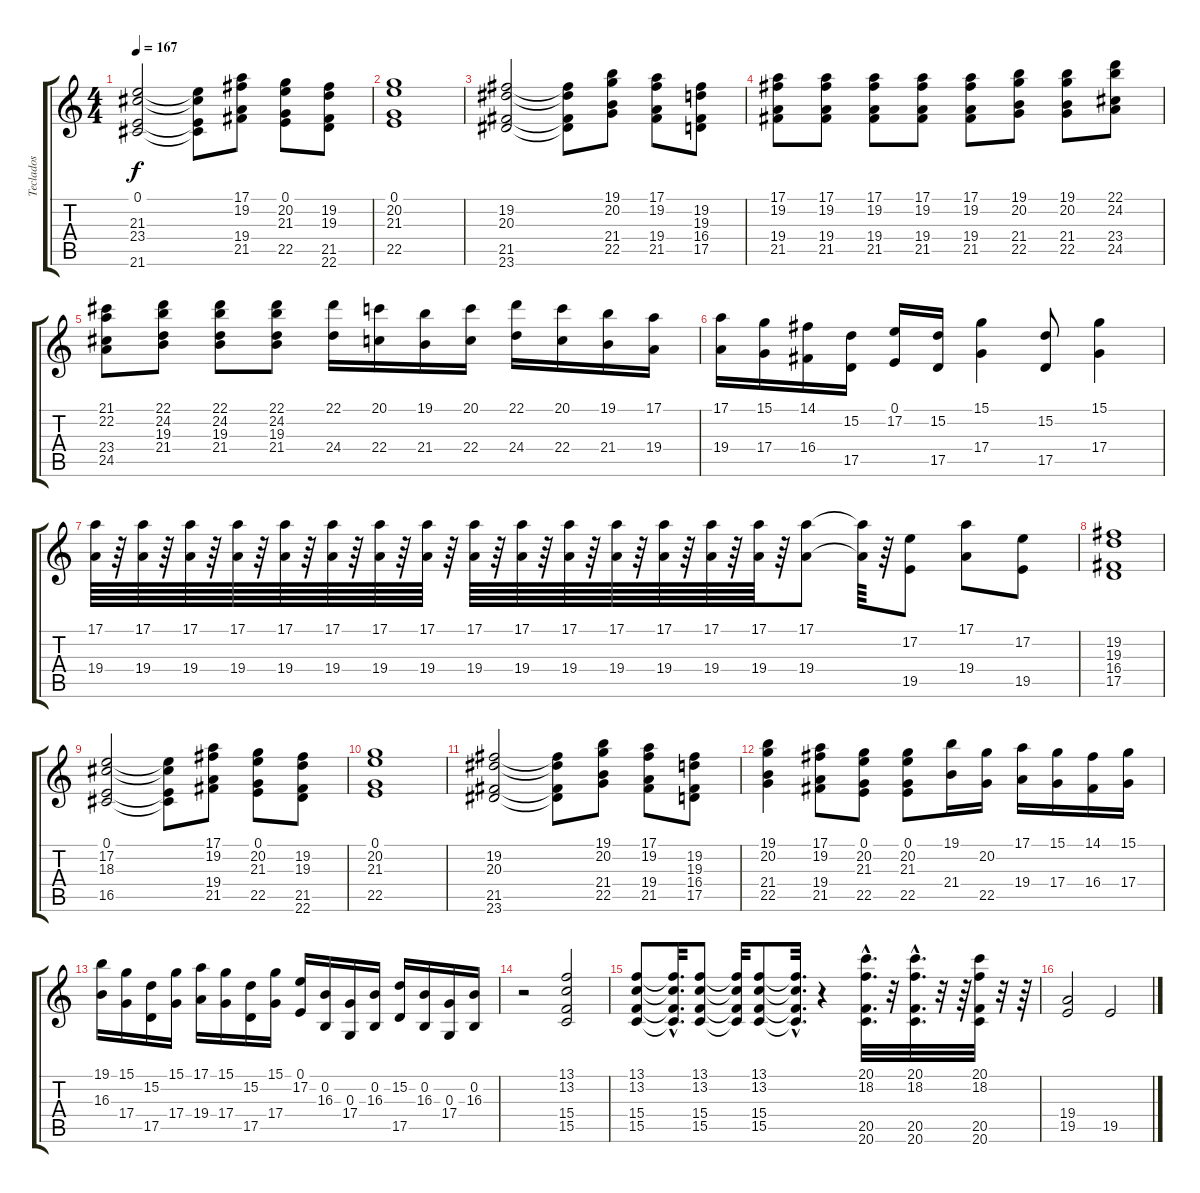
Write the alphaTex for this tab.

\track ("Teclados" "Teclados") {instrument stringensemble1}
\staff {score tabs}
\tuning (E4 B3 G3 D3 A2 E2) {hide}
\ts (4 4)
\tempo 167
\clef g2
\ks c
(0.1 21.3 23.4 21.6).2{dy f} (0.1{t} 21.3{t} 23.4{t} 21.6{t}).8 (17.1 19.2 19.4 21.5).8 (0.1 20.2 21.3 22.5).8 (19.2 19.3 21.5 22.6).8 |
(0.1 20.2 21.3 22.5).1 |
(19.2 20.3 21.5 23.6).2 (19.2{t} 20.3{t} 21.5{t} 23.6{t}).8 (19.1 20.2 21.4 22.5).8 (17.1 19.2 19.4 21.5).8 (19.2 19.3 16.4 17.5).8 |
(17.1 19.2 19.4 21.5).8 (17.1 19.2 19.4 21.5).8 (17.1 19.2 19.4 21.5).8 (17.1 19.2 19.4 21.5).8 (17.1 19.2 19.4 21.5).8 (19.1 20.2 21.4 22.5).8 (19.1 20.2 21.4 22.5).8 (22.1 24.2 23.4 24.5).8 |
(21.1 22.2 23.4 24.5).8 (22.1 24.2 19.3 21.4).8 (22.1 24.2 19.3 21.4).8 (22.1 24.2 19.3 21.4).8 (22.1 24.4).16 (20.1 22.4).16 (19.1 21.4).16 (20.1 22.4).16 (22.1 24.4).16 (20.1 22.4).16 (19.1 21.4).16 (17.1 19.4).16 |
(17.1 19.4).16 (15.1 17.4).16 (14.1 16.4).16 (15.2 17.5).16 (0.1 17.2).16 (15.2 17.5).16 (15.1 17.4).4 (15.2 17.5).8 (15.1 17.4).4 |
(17.1 19.4).64 r.64 (17.1 19.4).64 r.64 (17.1 19.4).64 r.64 (17.1 19.4).64 r.64 (17.1 19.4).64 r.64 (17.1 19.4).64 r.64 (17.1 19.4).64 r.64 (17.1 19.4).64 r.64 (17.1 19.4).64 r.64 (17.1 19.4).64 r.64 (17.1 19.4).64 r.64 (17.1 19.4).64 r.64 (17.1 19.4).64 r.64 (17.1 19.4).64 r.64 (17.1 19.4).64 r.64 (17.1 19.4).8 (17.1{t} 19.4{t}).64 r.64 (17.2 19.5).8 (17.1 19.4).8 (17.2 19.5).8 |
(19.2 19.3 16.4 17.5).1 |
(0.1 17.2 18.3 16.5).2 (0.1{t} 17.2{t} 18.3{t} 16.5{t}).8 (17.1 19.2 19.4 21.5).8 (0.1 20.2 21.3 22.5).8 (19.2 19.3 21.5 22.6).8 |
(0.1 20.2 21.3 22.5).1 |
(19.2 20.3 21.5 23.6).2 (19.2{t} 20.3{t} 21.5{t} 23.6{t}).8 (19.1 20.2 21.4 22.5).8 (17.1 19.2 19.4 21.5).8 (19.2 19.3 16.4 17.5).8 |
(19.1 20.2 21.4 22.5).4 (17.1 19.2 19.4 21.5).8 (0.1 20.2 21.3 22.5).8 (0.1 20.2 21.3 22.5).8 (19.1 21.4).16 (20.2 22.5).16 (17.1 19.4).16 (15.1 17.4).16 (14.1 16.4).16 (15.1 17.4).16 |
(19.1 16.3).16 (15.1 17.4).16 (15.2 17.5).16 (15.1 17.4).16 (17.1 19.4).16 (15.1 17.4).16 (15.2 17.5).16 (15.1 17.4).16 (0.1 17.2).16 (0.2 16.3).16 (0.3 17.4).16 (0.2 16.3).16 (15.2 17.5).16 (0.2 16.3).16 (0.3 17.4).16 (0.2 16.3).16 |
r.2 (13.1 13.2 15.4 15.5).2 |
(13.1 13.2 15.4 15.5).8 (13.1{hac t} 13.2{hac t} 15.4{hac t} 15.5{hac t}).32{d} (13.1 13.2 15.4 15.5).8 (13.1{t} 13.2{t} 15.4{t} 15.5{t}).32 (13.1 13.2 15.4 15.5).8 (13.1{hac t} 13.2{hac t} 15.4{hac t} 15.5{hac t}).32{d} r.4 (20.1{hac} 18.2{hac} 20.5{hac} 20.6{hac}).32{d} r.32 (20.1{hac} 18.2{hac} 20.5{hac} 20.6{hac}).32{d} r.32 r.64 (20.1 18.2 20.5 20.6).32 r.32 r.64 |
(19.4 19.5).2 19.5.2
